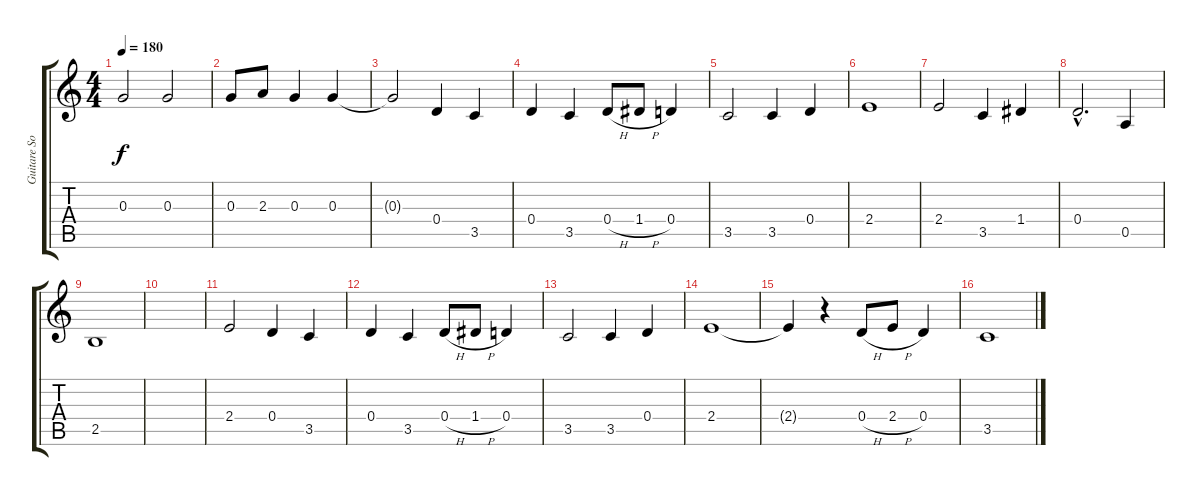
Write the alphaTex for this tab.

\track ("Guitare Solo" "Guitare So") {instrument acousticguitarsteel}
\staff {score tabs}
\tuning (E4 B3 G3 D3 A2 E2) {hide}
\ts (4 4)
\tempo 180
\clef g2
\ks c
0.3.2{dy f instrument acousticguitarsteel} 0.3.2 |
0.3.8 2.3.8 0.3.4 0.3.4 |
0.3{t}.2 0.4.4 3.5.4 |
0.4.4 3.5.4 0.4{h}.8 1.4{h}.8 0.4.4 |
3.5.2 3.5.4 0.4.4 |
2.4.1 |
2.4.2 3.5.4 1.4.4 |
0.4{hac}.2{d} 0.5.4 |
2.5.1 |
|
2.4.2 0.4.4 3.5.4 |
0.4.4 3.5.4 0.4{h}.8 1.4{h}.8 0.4.4 |
3.5.2 3.5.4 0.4.4 |
2.4.1 |
2.4{t}.4 r.4 0.4{h}.8 2.4{h}.8 0.4.4 |
3.5.1
